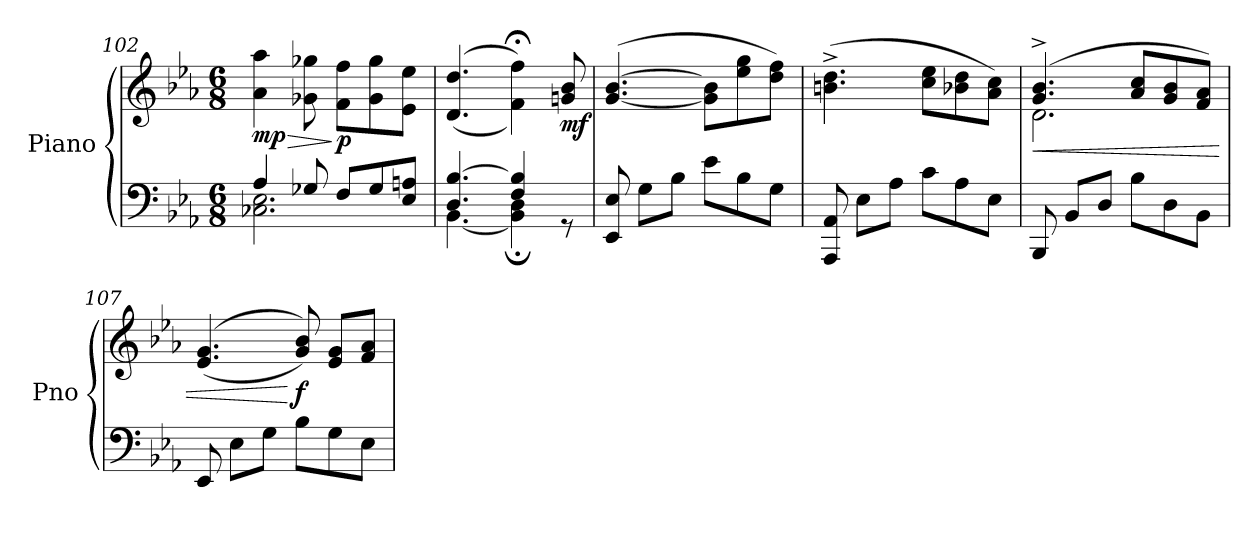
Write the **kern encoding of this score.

**kern	**kern	**dynam
*part1	*part1	*part1
*staff2	*staff1	*staff1/2
*I"Piano	*	*
*I'Pno	*	*
*clefF4	*clefG2	*
*k[b-e-a-]	*k[b-e-a-]	*
*M6/8	*M6/8	*
=102	=102	=102
*^	*	*
!	!	!	!LO:HP:b
!	!	!	!LO:DY:n=1:b
4A-/	2.C-X\ 2.E-\	4a-\ 4aa-\	> mp
8G-X/	.	8g-X\ 8gg-X\	.
!	!	!	!LO:DY:n=2:b
8F/L	.	8f\ 8ff\L	] p
8G-/	.	8g-\ 8gg-\	.
8E-/ 8An/J	.	8e-\ 8ee-\J	.
=103	=103	=103	=103
4.D/ [4.B-/	[4.BB-\	((4.d/ 4.dd/	.
4F/ 4B-/]	4BB-\]; 4D\;	4f\;< 4ff\;<))	.
!	!	!	!LO:DY:b
8rGG	8ryy	8gn/ 8b-/	mf
*v	*v	*	*
=104	=104	=104
8EE-/ 8E-/	([4.g/ [4.b-/	.
8G\L	.	.
8B-\J	.	.
8e-\L	8g\] 8b-\]L	.
8B-\	8ee-\ 8gg\	.
8G\J	8dd\ 8ff\J)	.
!!LO:LB:g=z
=105	=105	=105
8AAA-/ 8AA-/	(4.bn\^ 4.dd\^	.
8E-\L	.	.
8A-\J	.	.
8c\L	8cc\ 8ee-\L	.
8A-\	8b-X\ 8dd\	.
8E-\J	8a-\ 8cc\J)	.
=106	=106	=106
!	!	!LO:HP:b
*	*^	*
8BBB-/	(4.g/^ 4.b-/^	2.d\	<
8BB-/L	.	.	.
8D/J	.	.	.
8B-\L	8a-/ 8cc/L	.	.
8D\	8g/ 8b-/	.	.
8BB-\J	8f/ 8a-/J)	.	.
*	*v	*v	*
=107	=107	=107
8EE-/	((>4.e-/ 4.g/	.
8E-\L	.	.
8G\J	.	.
!	!	!LO:DY:n=1:b
8B-\L	8g/ 8b-/))	[ f
8G\	8e-/ 8g/L	.
8E-\J	8f/ 8a-/J	.
=	=	=
*-	*-	*-
